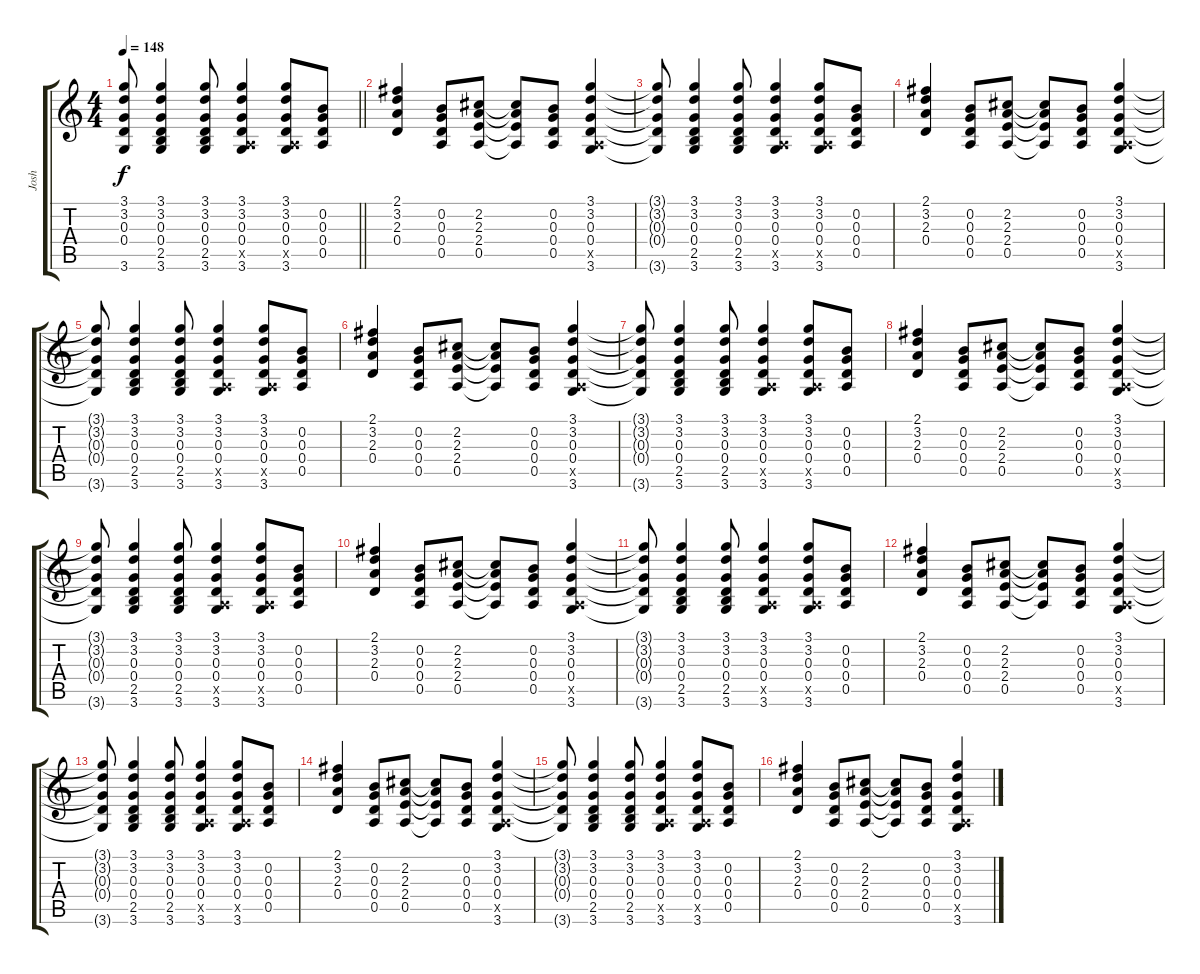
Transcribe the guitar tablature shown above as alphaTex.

\track ("Josh" "Josh") {instrument acousticguitarsteel}
\staff {score tabs}
\tuning (E4 B3 G3 D3 A2 E2) {hide}
\ts (4 4)
\tempo 148
\clef g2
\barLineRight lightlight
\ks c
(3.1{t} 3.2{t} 0.3{t} 0.4{t} 3.6{t}).8{dy f} (3.1 3.2 0.3 0.4 2.5 3.6).4 (3.1 3.2 0.3 0.4 2.5 3.6).8 (3.1 3.2 0.3 0.4 0.5{x} 3.6).4 (3.1 3.2 0.3 0.4 0.5{x} 3.6).8 (0.2 0.3 0.4 0.5).8 |
(2.1 3.2 2.3 0.4).4 (0.2 0.3 0.4 0.5).8 (2.2 2.3 2.4 0.5).8 (2.2{t} 2.3{t} 2.4{t} 0.5{t}).8 (0.2 0.3 0.4 0.5).8 (3.1 3.2 0.3 0.4 0.5{x} 3.6).4 |
(3.1{t} 3.2{t} 0.3{t} 0.4{t} 3.6{t}).8 (3.1 3.2 0.3 0.4 2.5 3.6).4 (3.1 3.2 0.3 0.4 2.5 3.6).8 (3.1 3.2 0.3 0.4 0.5{x} 3.6).4 (3.1 3.2 0.3 0.4 0.5{x} 3.6).8 (0.2 0.3 0.4 0.5).8 |
(2.1 3.2 2.3 0.4).4 (0.2 0.3 0.4 0.5).8 (2.2 2.3 2.4 0.5).8 (2.2{t} 2.3{t} 2.4{t} 0.5{t}).8 (0.2 0.3 0.4 0.5).8 (3.1 3.2 0.3 0.4 0.5{x} 3.6).4 |
(3.1{t} 3.2{t} 0.3{t} 0.4{t} 3.6{t}).8 (3.1 3.2 0.3 0.4 2.5 3.6).4 (3.1 3.2 0.3 0.4 2.5 3.6).8 (3.1 3.2 0.3 0.4 0.5{x} 3.6).4 (3.1 3.2 0.3 0.4 0.5{x} 3.6).8 (0.2 0.3 0.4 0.5).8 |
(2.1 3.2 2.3 0.4).4 (0.2 0.3 0.4 0.5).8 (2.2 2.3 2.4 0.5).8 (2.2{t} 2.3{t} 2.4{t} 0.5{t}).8 (0.2 0.3 0.4 0.5).8 (3.1 3.2 0.3 0.4 0.5{x} 3.6).4 |
(3.1{t} 3.2{t} 0.3{t} 0.4{t} 3.6{t}).8 (3.1 3.2 0.3 0.4 2.5 3.6).4 (3.1 3.2 0.3 0.4 2.5 3.6).8 (3.1 3.2 0.3 0.4 0.5{x} 3.6).4 (3.1 3.2 0.3 0.4 0.5{x} 3.6).8 (0.2 0.3 0.4 0.5).8 |
(2.1 3.2 2.3 0.4).4 (0.2 0.3 0.4 0.5).8 (2.2 2.3 2.4 0.5).8 (2.2{t} 2.3{t} 2.4{t} 0.5{t}).8 (0.2 0.3 0.4 0.5).8 (3.1 3.2 0.3 0.4 0.5{x} 3.6).4 |
(3.1{t} 3.2{t} 0.3{t} 0.4{t} 3.6{t}).8 (3.1 3.2 0.3 0.4 2.5 3.6).4 (3.1 3.2 0.3 0.4 2.5 3.6).8 (3.1 3.2 0.3 0.4 0.5{x} 3.6).4 (3.1 3.2 0.3 0.4 0.5{x} 3.6).8 (0.2 0.3 0.4 0.5).8 |
(2.1 3.2 2.3 0.4).4 (0.2 0.3 0.4 0.5).8 (2.2 2.3 2.4 0.5).8 (2.2{t} 2.3{t} 2.4{t} 0.5{t}).8 (0.2 0.3 0.4 0.5).8 (3.1 3.2 0.3 0.4 0.5{x} 3.6).4 |
(3.1{t} 3.2{t} 0.3{t} 0.4{t} 3.6{t}).8 (3.1 3.2 0.3 0.4 2.5 3.6).4 (3.1 3.2 0.3 0.4 2.5 3.6).8 (3.1 3.2 0.3 0.4 0.5{x} 3.6).4 (3.1 3.2 0.3 0.4 0.5{x} 3.6).8 (0.2 0.3 0.4 0.5).8 |
(2.1 3.2 2.3 0.4).4 (0.2 0.3 0.4 0.5).8 (2.2 2.3 2.4 0.5).8 (2.2{t} 2.3{t} 2.4{t} 0.5{t}).8 (0.2 0.3 0.4 0.5).8 (3.1 3.2 0.3 0.4 0.5{x} 3.6).4 |
(3.1{t} 3.2{t} 0.3{t} 0.4{t} 3.6{t}).8 (3.1 3.2 0.3 0.4 2.5 3.6).4 (3.1 3.2 0.3 0.4 2.5 3.6).8 (3.1 3.2 0.3 0.4 0.5{x} 3.6).4 (3.1 3.2 0.3 0.4 0.5{x} 3.6).8 (0.2 0.3 0.4 0.5).8 |
(2.1 3.2 2.3 0.4).4 (0.2 0.3 0.4 0.5).8 (2.2 2.3 2.4 0.5).8 (2.2{t} 2.3{t} 2.4{t} 0.5{t}).8 (0.2 0.3 0.4 0.5).8 (3.1 3.2 0.3 0.4 0.5{x} 3.6).4 |
(3.1{t} 3.2{t} 0.3{t} 0.4{t} 3.6{t}).8 (3.1 3.2 0.3 0.4 2.5 3.6).4 (3.1 3.2 0.3 0.4 2.5 3.6).8 (3.1 3.2 0.3 0.4 0.5{x} 3.6).4 (3.1 3.2 0.3 0.4 0.5{x} 3.6).8 (0.2 0.3 0.4 0.5).8 |
(2.1 3.2 2.3 0.4).4 (0.2 0.3 0.4 0.5).8 (2.2 2.3 2.4 0.5).8 (2.2{t} 2.3{t} 2.4{t} 0.5{t}).8 (0.2 0.3 0.4 0.5).8 (3.1 3.2 0.3 0.4 0.5{x} 3.6).4
